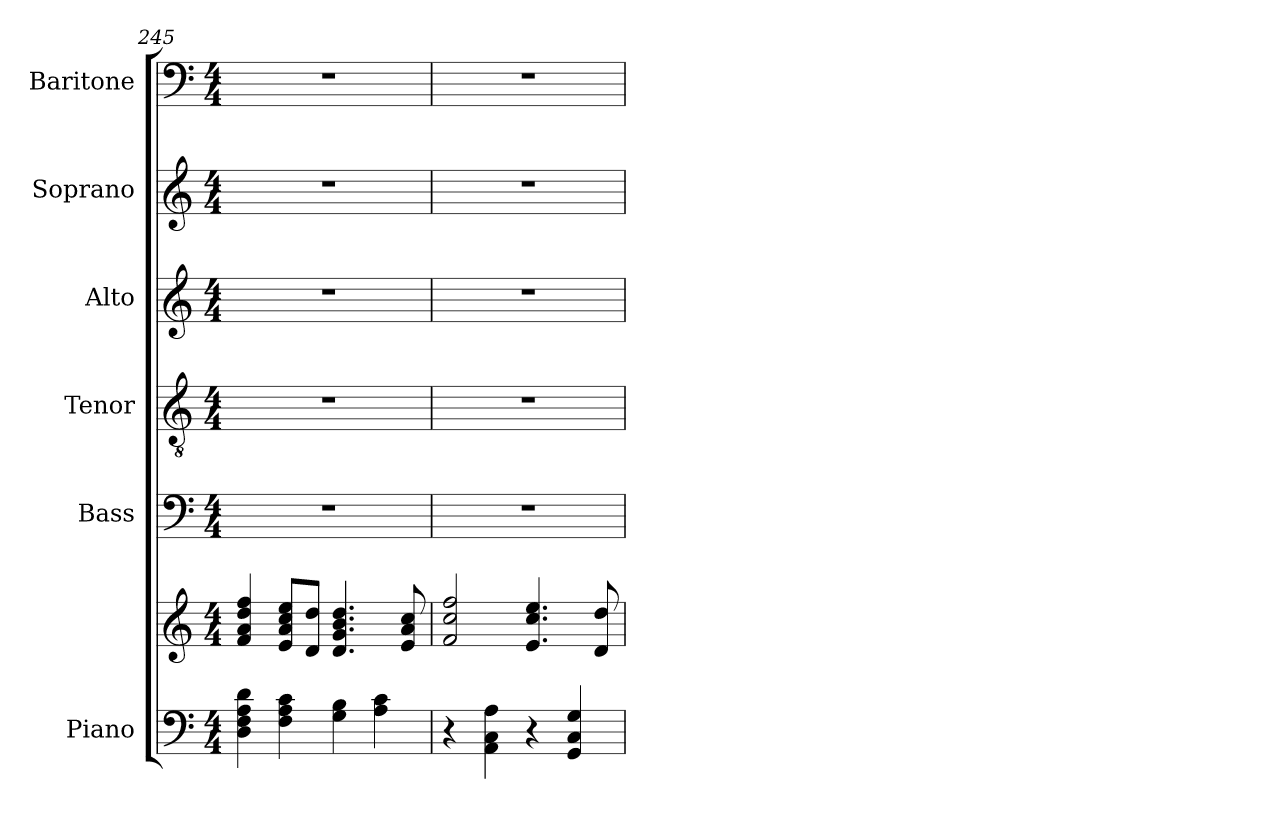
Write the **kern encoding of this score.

**kern	**kern	**kern	**kern	**kern	**kern	**kern
*part6	*part6	*part5	*part4	*part3	*part2	*part1
*staff7	*staff6	*staff5	*staff4	*staff3	*staff2	*staff1
*I"Piano	*	*I"Bass	*I"Tenor	*I"Alto	*I"Soprano	*I"Baritone
*	*	*I'B	*I'T	*I'A	*I'S	*
!!LO:LB:g=z
*clefF4	*clefG2	*clefF4	*clefGv2	*clefG2	*clefG2	*clefF4
*k[]	*k[]	*k[]	*k[]	*k[]	*k[]	*k[]
*C:	*C:	*C:	*C:	*C:	*C:	*C:
*M4/4	*M4/4	*M4/4	*M4/4	*M4/4	*M4/4	*M4/4
=245	=245	=245	=245	=245	=245	=245
*	*^	*	*	*	*	*
4D 4F 4A 4d	4f 4a 4dd 4ff	1ryy	1r	1r	1r	1r	1r
4F 4A 4c	8e 8a 8cc 8eeL	.	.	.	.	.	.
.	8d 8ddJ	.	.	.	.	.	.
4G 4B	4.d 4.g 4.b 4.dd	.	.	.	.	.	.
4A 4c	.	.	.	.	.	.	.
.	8e 8a 8cc	.	.	.	.	.	.
=246	=246	=246	=246	=246	=246	=246	=246
4r	2f 2cc 2ff	1ryy	1r	1r	1r	1r	1r
4AA 4C 4A	.	.	.	.	.	.	.
4r	4.e 4.cc 4.ee	.	.	.	.	.	.
4GG 4C 4G	.	.	.	.	.	.	.
.	8d 8dd	.	.	.	.	.	.
*	*v	*v	*	*	*	*	*
=	=	=	=	=	=	=
*-	*-	*-	*-	*-	*-	*-
